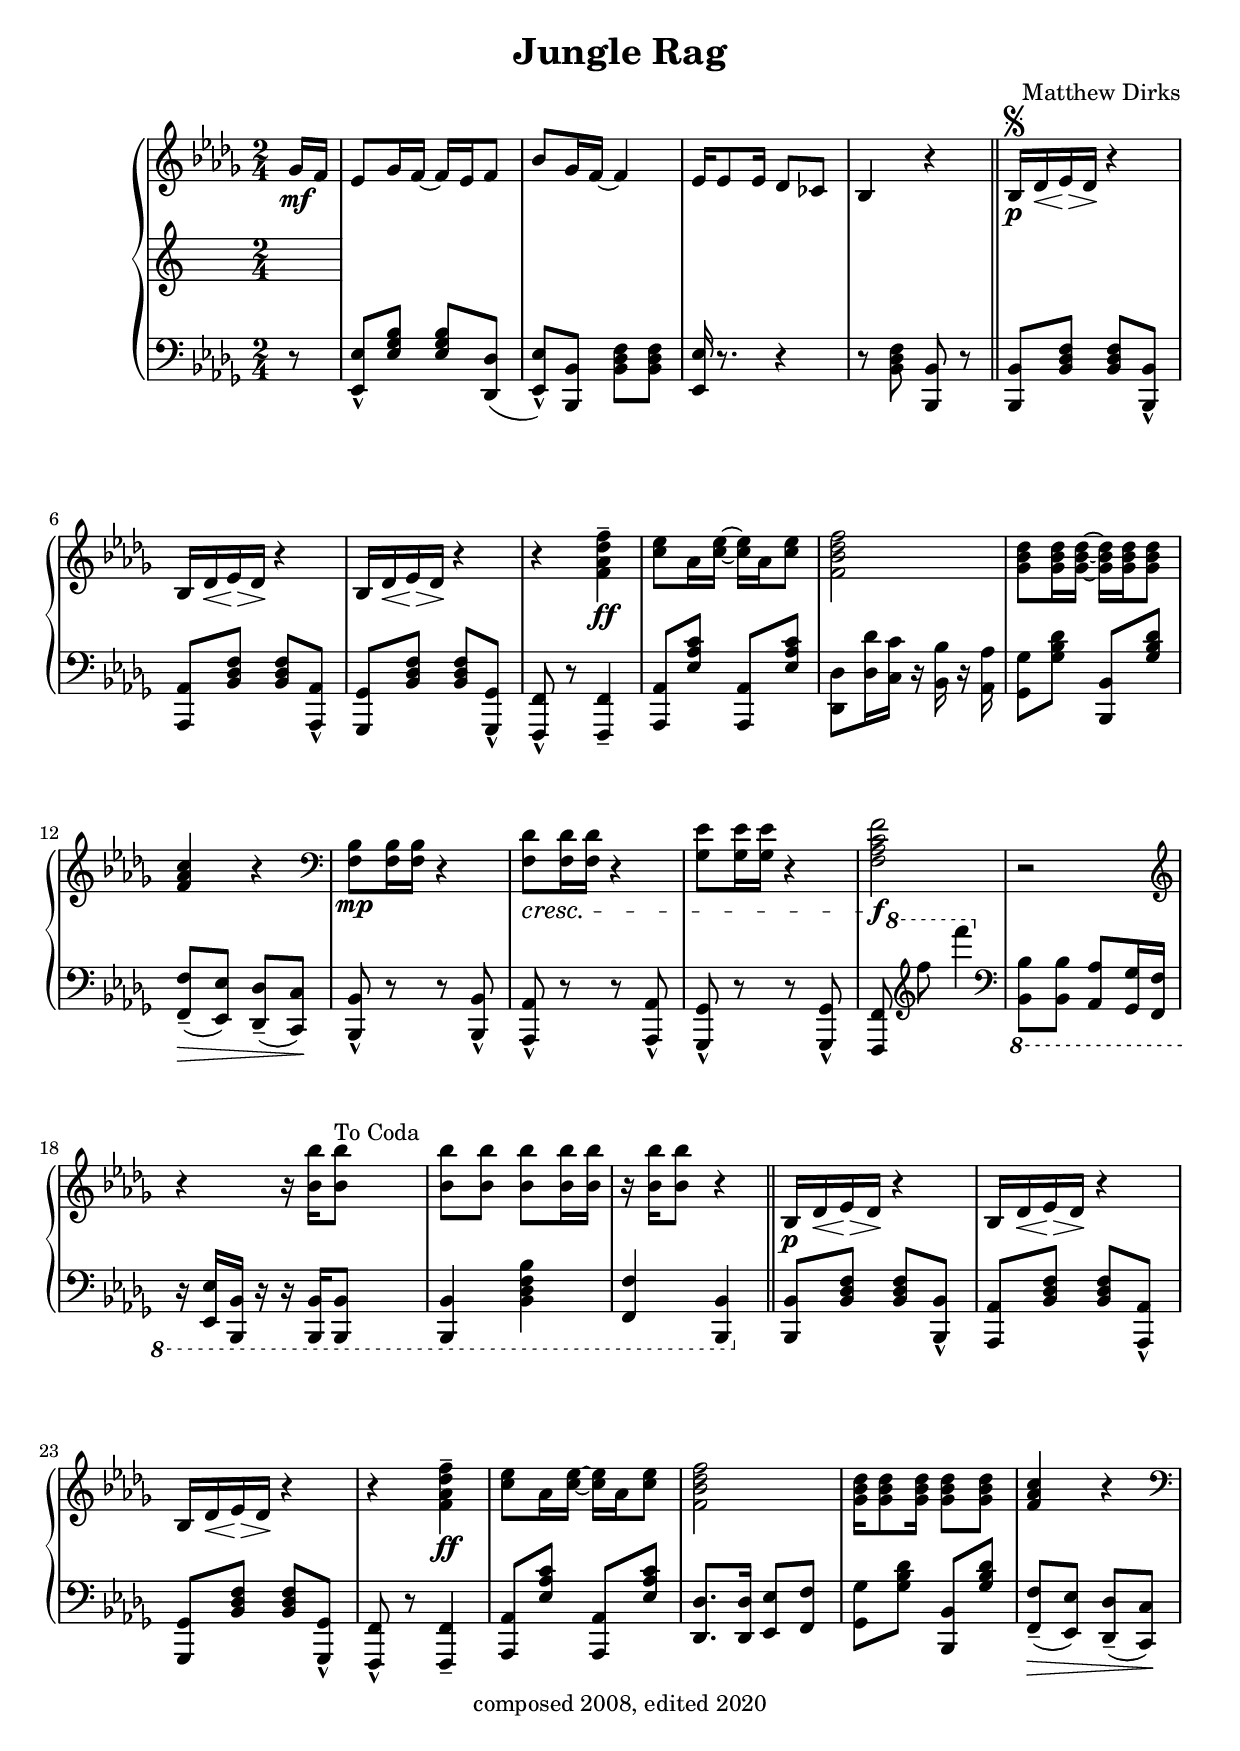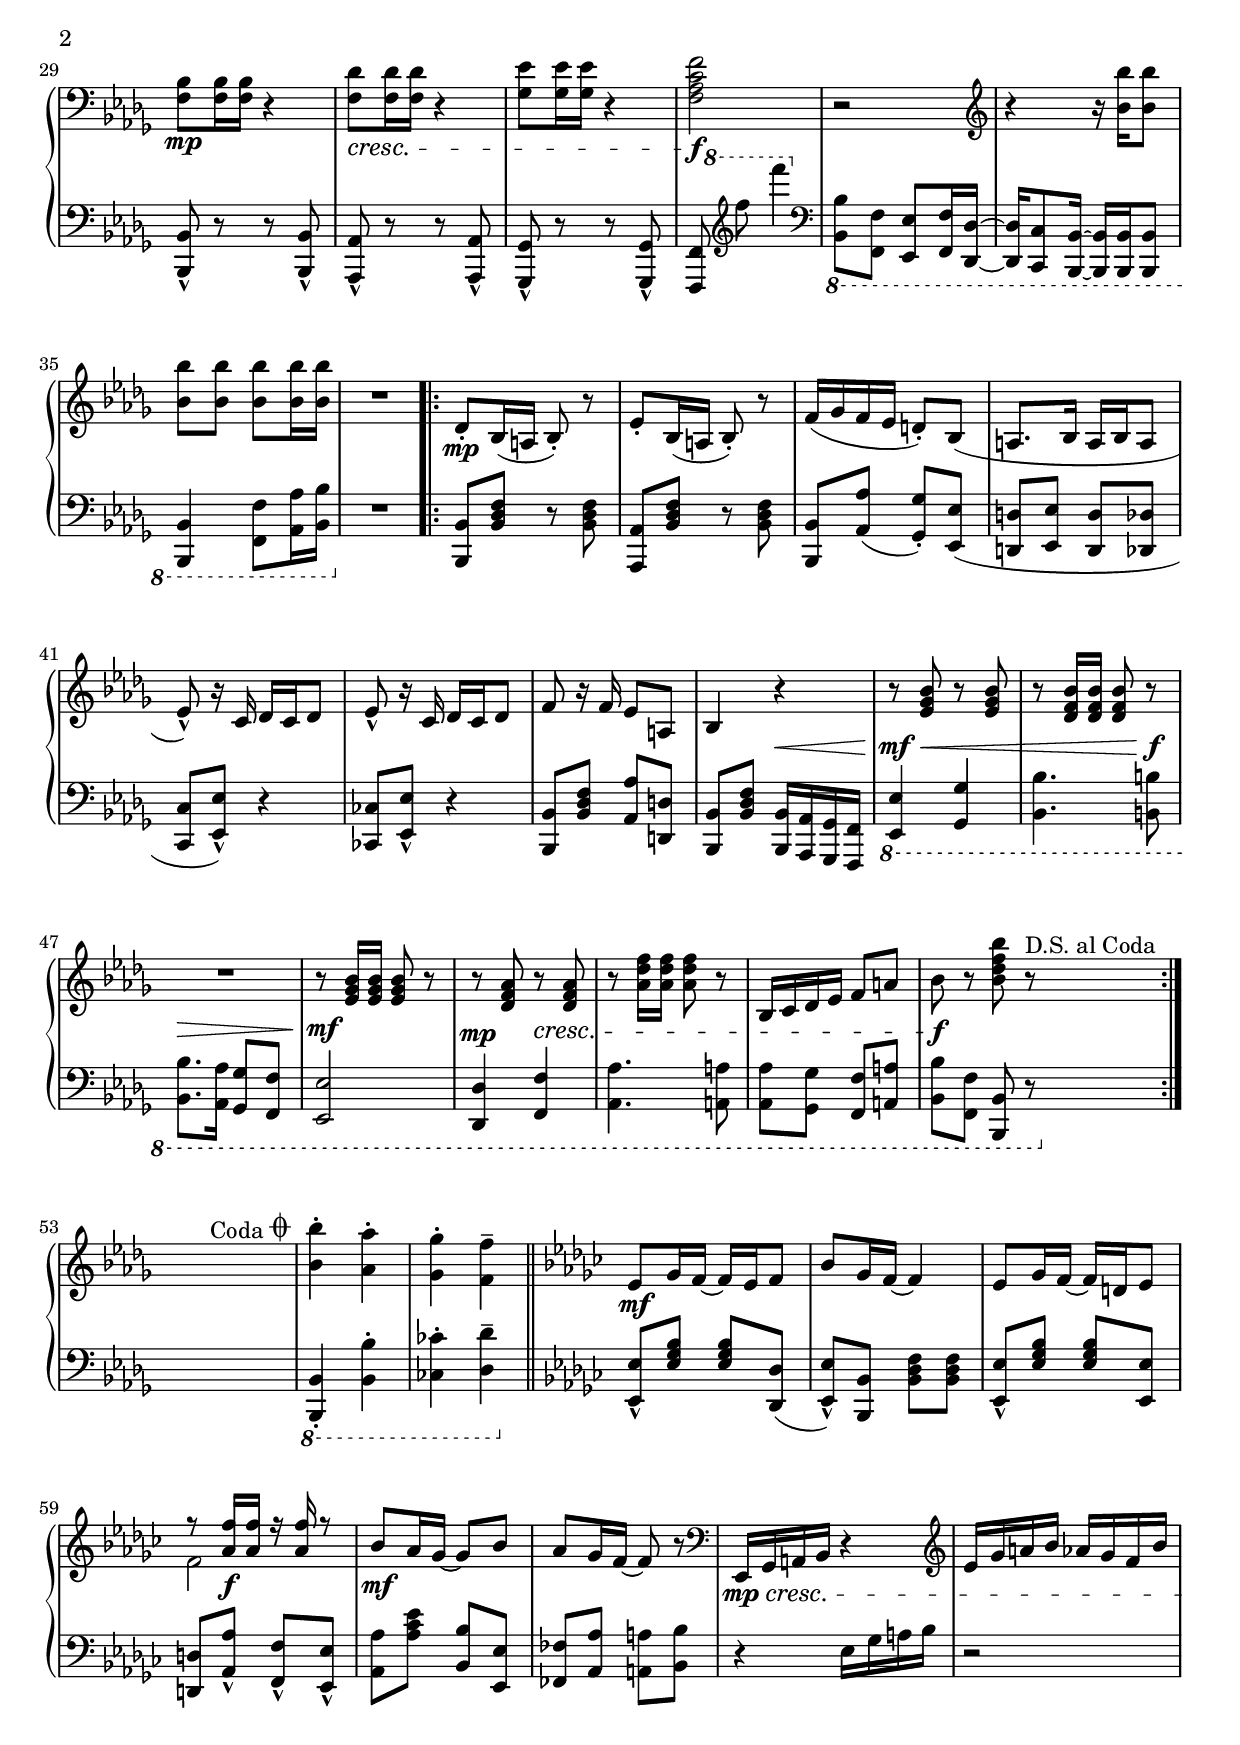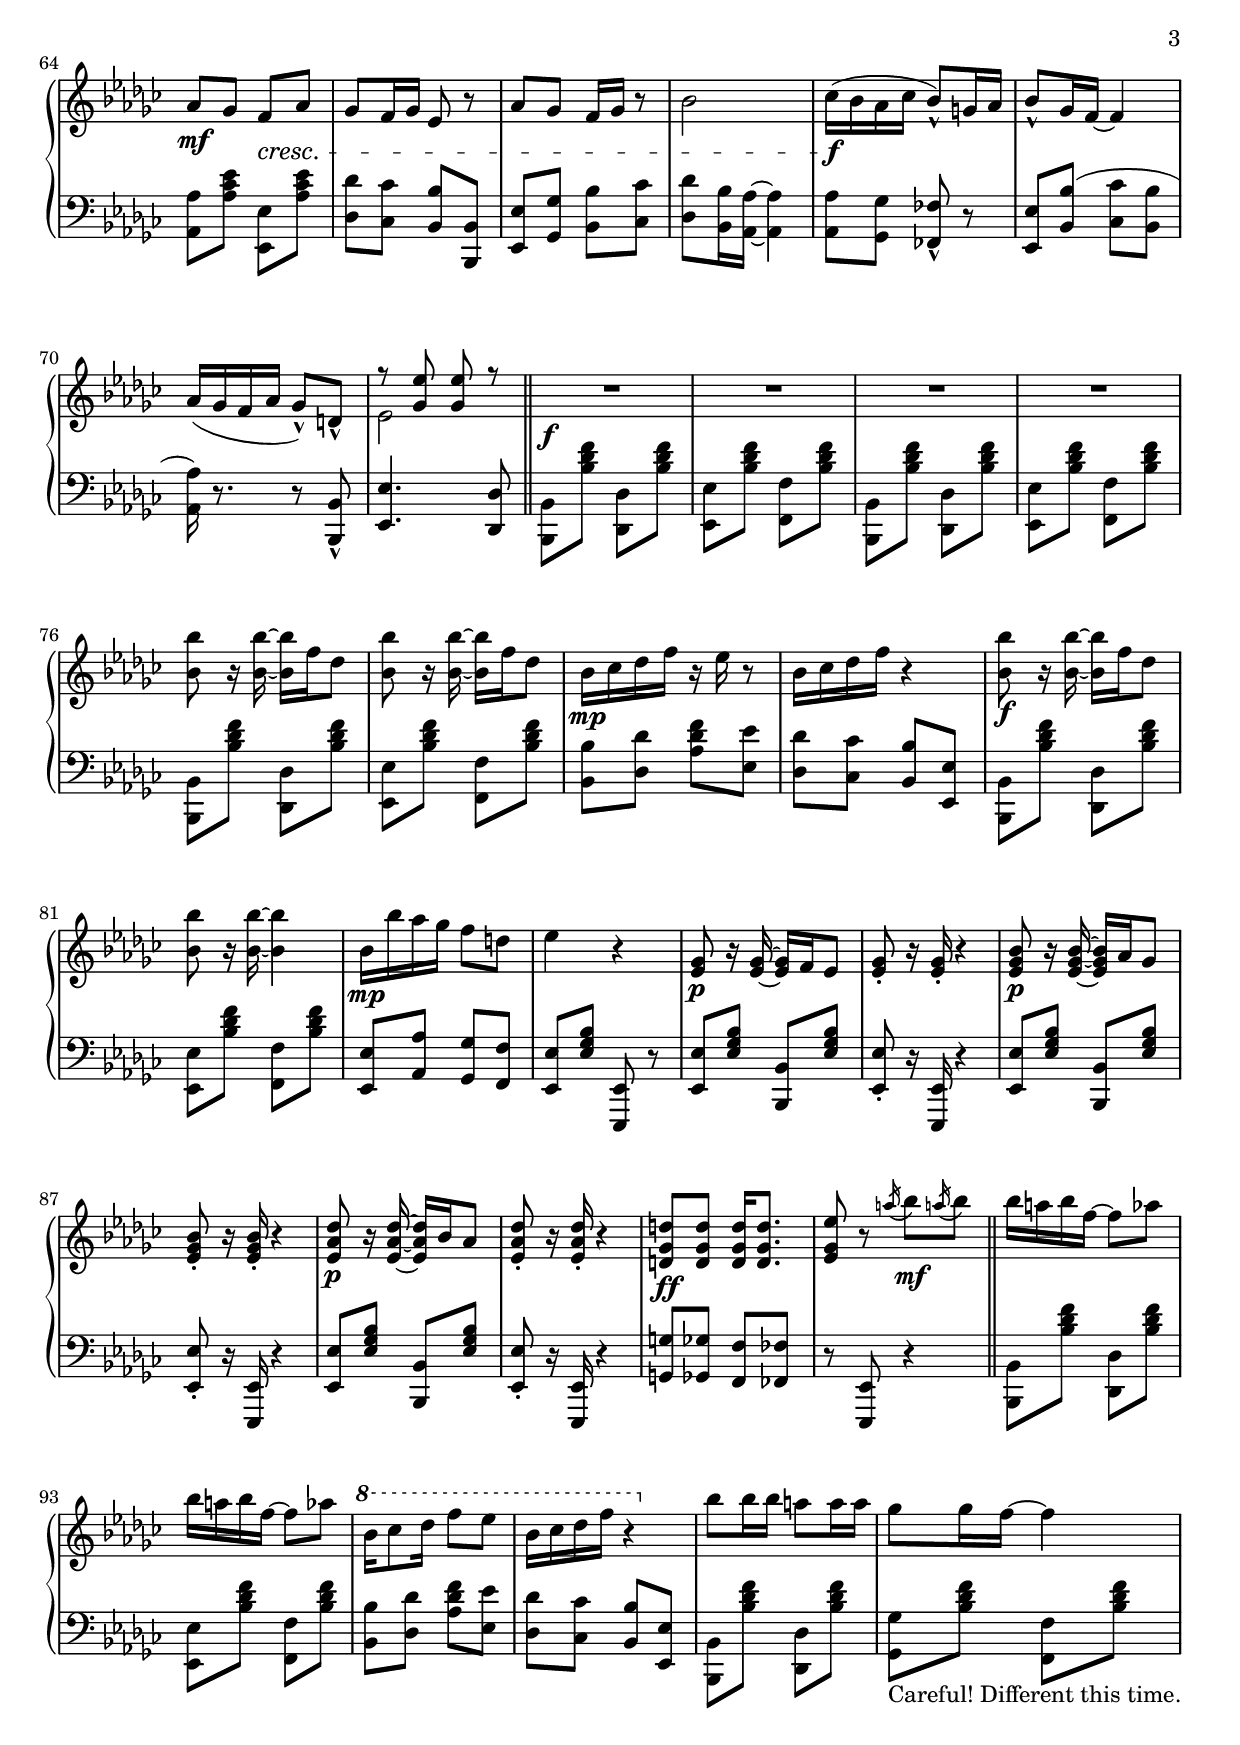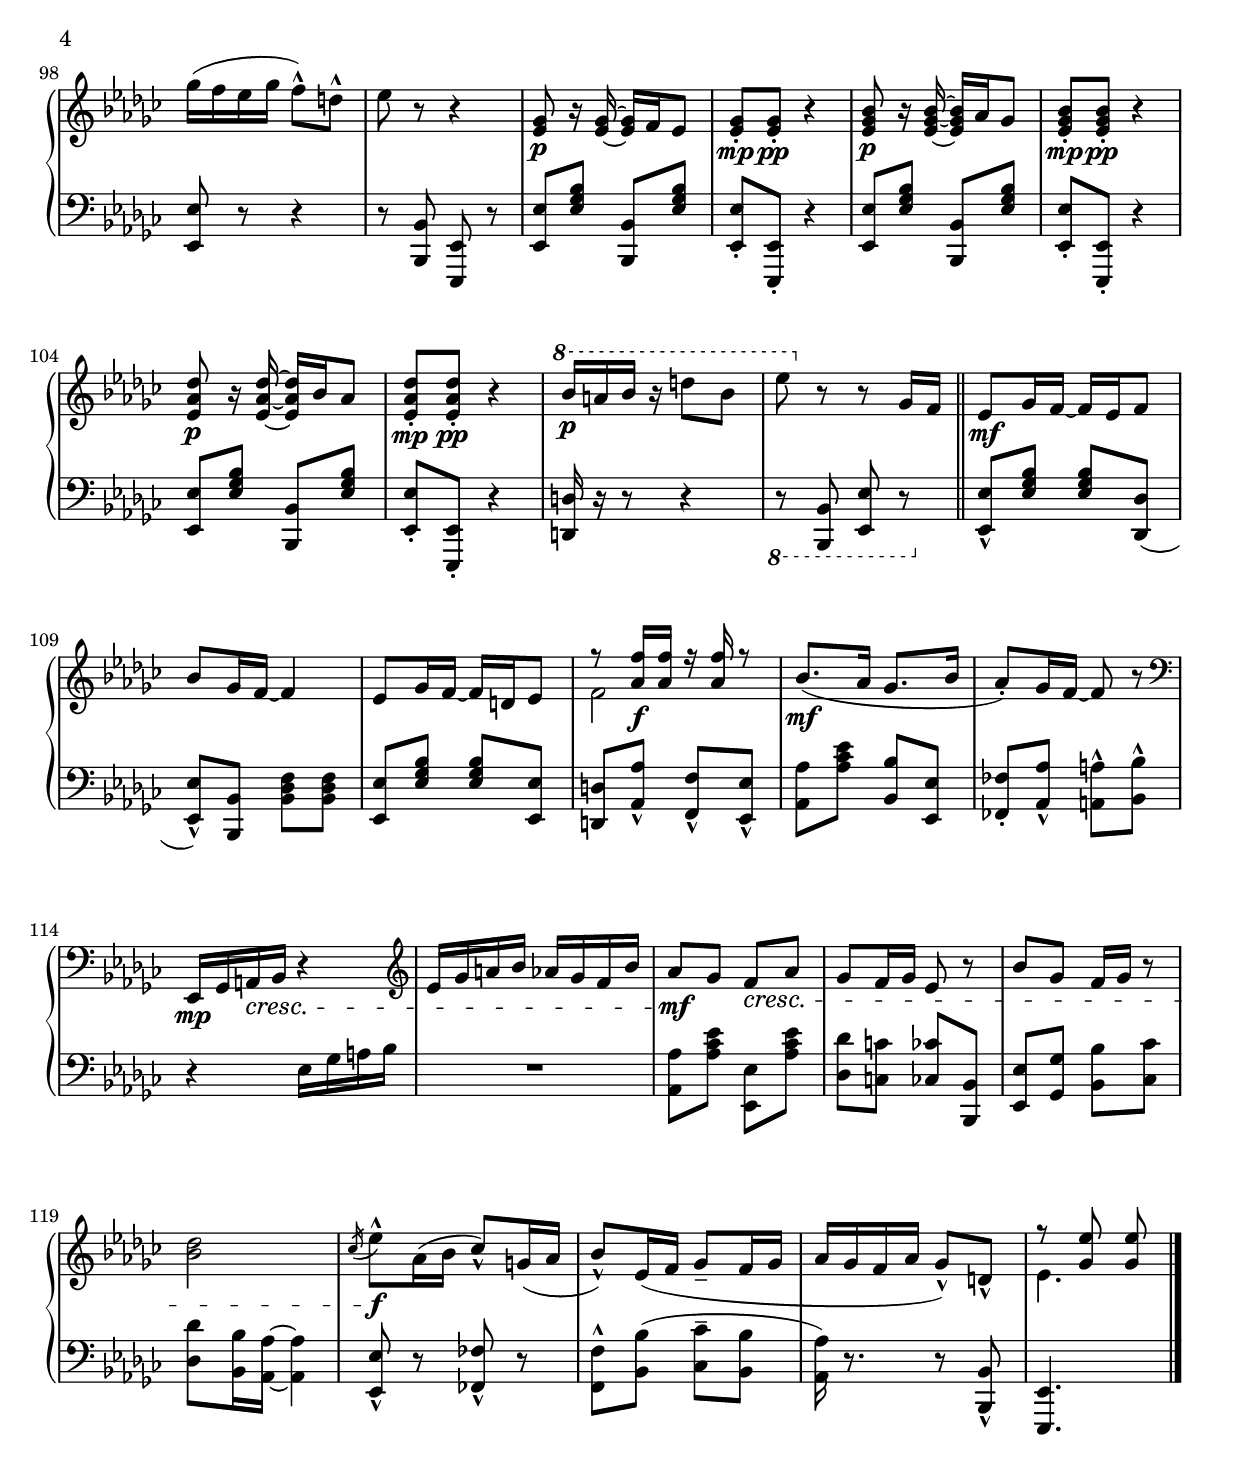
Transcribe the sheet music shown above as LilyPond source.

\version "2.18.2"

% Using A4 instead of letter allows this to fit on
% four pages instead of five.
% But if you want to change the size to letter,
% uncomment the following line:
%#(set-default-paper-size "letter") 

\header {
  title = "Jungle Rag"
  composer = "Matthew Dirks"
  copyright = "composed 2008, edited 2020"
}

\score {
  \relative c'' {
    \new PianoStaff
    <<
      \new Staff = "up" { % right hand staff
	\clef treble
	\key bes \minor
	\time 2/4
				% Four-plus-pickup bar intro
	\partial 8 ges16\mf f | % pickup measure
	ees8 ges16 f~ f ees f8 |
	bes8 ges16 f~ f4 |
	ees16 es8 ees16 des8 ces |
	bes4 r4 \bar "||"
	% Strain 1, first time
	bes16\p\segno des\< ees\> des\! r4 |
	\repeat unfold 2 {bes16 des\< ees\> des\! r4} |
	r4 <f\tenuto aes des f>\ff |
	<c' ees>8 aes16 <c ees>~ <c ees> aes <c ees>8 |
	<f, bes des f>2 |
	<ges bes des>8 <ges bes des>16 <ges bes des>~
	<ges bes des> <ges bes des> <ges bes des>8 |
	<f aes c>4 r4 | % Decrescendo supplied in LH part
	\clef bass
	<f, bes>8\mp <f bes>16 <f bes> r4 |
	% The following line is tweaked
	% slightly from the 2008 version:
	% changed bottom note from aes to f,
	% kept this bar in bass clef instead of treble
	<f des'>8\cresc <f des'>16 <f des'> r4 |
	<ges ees'>8 <ges ees'>16 <ges ees'> r4 |
	% Change from 2008 version: move f mark earlier
	<f aes c f>2\f | % end cresc. from three bars ago
	r2 \clef treble |
	\textLengthOn
	r4 r16 <bes' bes'>16 <bes bes'>8^"To Coda"
	<bes bes'> <bes bes'> <bes bes'>
	<bes bes'>16 <bes bes'> |
	r16 <bes bes'> <bes bes'>8 r4
	% Strain 1, second time
	\bar "||"
	bes,16\p des\< ees\> des\! r4 |
	\repeat unfold 2 {bes16 des\< ees\> des\! r4} |
	r4 <f\tenuto aes des f>\ff |
	<c' ees>8 aes16 <c ees>~ <c ees> aes <c ees>8 |
	<f, bes des f>2 |
	%<ges bes des>8 <ges bes des>16 <ges bes des>~
	%<ges bes des> <ges bes des> <ges bes des>8 |
	<ges bes des>16 <ges bes des>8 <ges bes des>16
	<ges bes des>8 <ges bes des>
	<f aes c>4 r4 |
	\clef bass
	<f, bes>8\mp <f bes>16 <f bes> r4 |
	<f des'>8\cresc <f des'>16 <f des'> r4 |
	<ges ees'>8 <ges ees'>16 <ges ees'> r4 |
	<f aes c f>2\f | % end cresc. from three bars ago
	r2 \clef treble |
	r4 r16 <bes' bes'>16 <bes bes'>8 |
	<bes bes'> <bes bes'> <bes bes'> <bes bes'>16 <bes bes'> |
	R2 % center rest
				% Strain 2, RH
	\repeat volta 2 {
	  des,8\staccato\mp bes16( a bes8)\staccato r8 |
	  ees\staccato bes16( a bes8)\staccato r8 |
	  f'16( ges f ees d8)\staccato bes8( |
	  a8. bes16 a16 bes a8 |
	  ees'8\marcato) r16 c16 des c des8 |
	  ees8\marcato r16 c16 des c des8 |
	  f8 r16 f16 ees8 a, |
	  bes4 r4 |
	  r8 <ees ges bes> r8 <ees ges bes> |
	  r8 <des f bes>16 <des f bes> <des f bes>8 r8 |
	  R2 | % center rest in measure
	  r8 <ees ges bes>16 <ees ges bes> <ees ges bes>8 r8 |
	  r8 <des f aes> r8 <des f aes> |
	  r8 <aes' des f>16 <aes des f> <aes des f>8 r8|
	  bes,16 c des ees f8 a |
	  bes r8 <bes des f bes> r8^"D.S. al Coda" |
	} % end repeat / end Strain 2
	
	% Coda / transition to trio
	\break
	s4 s8^"Coda" s8\coda | % Extra measure for spacing before coda
	<bes bes'>4\staccato  <aes aes'>\staccato |
	<ges ges'>\staccato <f f'>\tenuto \bar "||"

	% Trio, first time
	\key ees \minor
	ees8\mf ges16 f~ f ees f8 |
	bes8 ges16 f~ f4
	ees8 ges16 f~ f d ees8 |
	% voiceOne gets upstems, voiceTwo gets downstems
	<<{\voiceOne r8 <aes f'>16\f <aes f'> r16 <aes f'> r8}
	  \new Voice {\voiceTwo f2} >> | 
	\oneVoice % Need this, else voiceOne behavior remains (and looks ugly)
	bes8\mf aes16 ges~ ges8 bes |
	aes ges16 f~ f8 r8 |
	\clef bass
	ees,,16\mp\cresc ges a bes r4 \clef treble |
	ees'16 ges a bes aes ges f bes |
	aes8\mf ges f\cresc aes |
	ges f16 ges ees8 r8 |
	aes ges f16 ges r8 |
	bes2 |
	ces16(\f bes aes ces bes8)\marcato g16 aes |
	bes8\marcato ges16 f~ f4 |
	aes16( ges f aes ges8)\marcato d\marcato |

	<< {\voiceOne r8 <ges ees'> <ges ees'> r8}
	   \new Voice {\voiceTwo ees2} >> |
	\oneVoice

	% Four-bar vamp, RH (rests)
	\bar "||"
	R2\f R2 R2 R2 % center rests in measure

	% Fourth Strain, first time, RH
	\repeat unfold 2 {
	  <bes' bes'>8 r16 <bes bes'>16~ <bes bes'> f' des8
	} % end repeat
	bes16\mp ces des f r ees r8 |
	bes16 ces des f r4 |
	<bes, bes'>8\f r16 <bes bes'>16~ <bes bes'> f' des8 |
	<bes bes'> r16 <bes bes'>16~ <bes bes'>4 |
	bes16\mp bes' aes ges f8 d |
	ees4 r4 |
	<ees, ges>8\p r16 <ees ges>16~ <ees ges> f ees8 |
	<ees ges>8\staccato r16 <ees ges>16\staccato r4 |
	<ees ges bes>8\p r16 <ees ges bes>16~ <ees ges bes> aes ges8 |
	<ees ges bes>8\staccato r16 <ees ges bes>\staccato r4 |
	<ees aes des>8\p r16 <ees aes des>16~ <ees aes des> bes' aes8|
	<ees aes des>8\staccato r16 <ees aes des>\staccato r4
	<d ges d'>8\ff <d ges d'> <d ges d'>16 <d ges d'>8. |
	<ees ges ees'>8 r8
	
	
	% Fourth strain, second time
	% Change from 2008: added grace notes
	\acciaccatura a'16 bes8\mf \acciaccatura a!16 bes8 | % pickups
	\bar "||"
	\repeat unfold 2 {bes16 a bes f~ f8 aes}
	\ottava #1
	bes16 ces8 des16 f8 ees |
	bes16 ces des f r4 |
	\ottava #0
	bes,8 bes16 bes a8 a16 a |
	ges8 ges16 f~ f4 |
	ges16( f ees ges f8)\marcato d\marcato |
	ees8 r8 r4 |
	<ees, ges>8\p r16 <ees ges>16~ <ees ges> f ees8 |
	<ees ges>8\staccato\mp <ees ges>8\staccato\pp r4 |
	<ees ges bes>8\p r16 <ees ges bes>~ <ees ges bes> aes ges8 |
	<ees ges bes>\staccato\mp <ees ges bes>\staccato\pp r4 |
	<ees aes des>8\p r16 <ees aes des>~ <ees aes des> bes' aes8 |
	<ees aes des>\staccato\mp <ees aes des>\staccato\pp r4
	\ottava #1
	bes''16\p a bes r16 d8 bes |
	ees \ottava #0 r8 r8

	% Trio, second time
	ges,,16 f \bar "||"
	ees8\mf ges16 f~ f ees f8 |
	bes8 ges16 f~ f4 |
	ees8 ges16 f~ f d ees8 |
	<<{\voiceOne r8 <aes f'>16\f <aes f'> r16 <aes f'> r8}
	  \new Voice {\voiceTwo f2} >> | 
	\oneVoice
	bes8.\mf( aes16 ges8. bes16 |
	aes8\staccato) ges16 f~ f8 r8 \clef bass |
	ees,,16\mp ges a\cresc bes r4 \clef treble |
	ees'16 ges a bes aes ges f bes |
	aes8\mf ges f\cresc aes |
	ges8 f16 ges ees8 r8
	bes' ges f16 ges r8
	<bes des>2
	\acciaccatura ces16 ees8\marcato\f aes,16( bes ces8\marcato) g16( aes |
	bes8\marcato) ees,16( f ges8\tenuto f16 ges |
	aes ges f aes ges8\marcato) d\marcato
	<< {\voiceOne r8 <ges ees'> <ges ees'>}
	   \new Voice {\voiceTwo ees4.} >>
	\oneVoice \bar "|."	
      } % end right hand staff
      s8 % Compensate for pickup measure at beginning of piece

      % LEFT HAND
      \new Staff = "down" { % left hand staff
	\clef bass
	\key bes \minor
	%Four-plus-pickup bar intro
	\partial 8 r8 % pickup measure
	<ees,, ees'>\marcato <ees' ges bes> <ees ges bes> <des, des'>( |
	<ees ees'>\marcato) <bes bes'> <bes' des f> <bes des f> |
	<ees, ees'>16 r8. r4 |
	r8 <bes' des f> <bes, bes'> r8 | % double bar supplied by RH staff above

	% Strain 1, fist time, LH
	<bes bes'> <bes' des f> <bes des f> <bes, bes'>\marcato |
	<aes aes'> <bes' des f> <bes des f> <aes, aes'>\marcato |
	<ges ges'> <bes' des f> <bes des f> <ges, ges'>\marcato |
	<f f'>\marcato r8 <f f'>4\tenuto |
	<aes aes'>8 <ees'' aes c> <aes,, aes'> <ees'' aes c> |
	<des, des'>8 <des' des'>16 <c c'> r16 <bes bes'> r16 <aes aes'> |
	<ges ges'>8 <ges' bes des> <bes,, bes'> <ges'' bes des> |
	<f, f'>8\tenuto\>( <ees ees'>) <des des'>\tenuto( <c c'>\!) |
	<bes bes'>8\marcato r8 r8 <bes bes'>\marcato |
	<aes aes'>8\marcato r8 r8 <aes aes'>\marcato |
	<ges ges'>8\marcato r8 r8 <ges ges'>\marcato|
	%Fun cross-hands bit
	<<{\voiceOne % voiceOne = spacer rests
	   % Using spacer rests allows me to position
	   % the 8va a bit earlier than otherwise
	   % so it's clear that both of the treble Fs
	   % are 8va'd
	   s16 \ottava #1 s16 s8 s4 \ottava #0 } % end spacers
	  \new Voice {\voiceTwo % voiceTwo = treble notes, stems down
		      s8 %<f f'>8
		      \clef treble
		      f''''' f'4
		      \clef bass} % end voiceTwo
	  \new Voice {\voiceThree % voiceThree = bass Fs, stems up
		      <f,,,,,, f'>8 s8 s4} % end voiceThree
		    >> % end voiceTwo
	  \oneVoice
	| % bar check ends cross-hands bit

	\ottava #-1
	<bes bes'>8 <bes bes'> <aes aes'> <ges ges'>16 <f f'> |
	r16 <ees ees'> <bes bes'> r16 r16 <bes bes'> <bes bes'>8 |
	<bes bes'>4 <bes' des f bes> |
	<f f'>4 <bes, bes'> |
	\ottava #0

				% Strain 1, second time, LH
	<bes' bes'>8 <bes' des f> <bes des f> <bes, bes'>\marcato |
	<aes aes'> <bes' des f> <bes des f> <aes, aes'>\marcato |
	<ges ges'> <bes' des f> <bes des f> <ges, ges'>\marcato |
	<f f'>\marcato r8 <f f'>4\tenuto |
	<aes aes'>8 <ees'' aes c> <aes,, aes'> <ees'' aes c> |
	<des, des'>8. <des des'>16 <ees ees'>8 <f f'> |
	<ges ges'>8 <ges' bes des> <bes,, bes'> <ges'' bes des> |

	<f, f'>8\tenuto\>( <ees ees'>) <des des'>\tenuto( <c c'>\!) |
	<bes bes'>8\marcato r8 r8 <bes bes'>\marcato |
	<aes aes'>8\marcato r8 r8 <aes aes'>\marcato |
	<ges ges'>8\marcato r8 r8 <ges ges'>\marcato|
	%Fun cross-hands bit (repeated from above)
	<<{\voiceOne % voiceOne = spacer rests
	   % Using spacer rests allows me to position
	   % the 8va a bit earlier than otherwise
	   % so it's clear that both of the treble Fs
	   % are 8va'd
	   s16 \ottava #1 s16 s8 s4 \ottava #0 } % end spacers
	  \new Voice {\voiceTwo % voiceTwo = treble notes, stems down
		      s8 %<f f'>8
		      \clef treble
		      f''''' f'4
		      \clef bass} % end voiceTwo
	  \new Voice {\voiceThree % voiceThree = bass Fs, stems up
		      <f,,,,,, f'>8 s8 s4} % end voiceThree
		    >> % end voiceTwo
	  \oneVoice
	| % bar check ends cross-hands bit

	\ottava #-1
	<bes bes'>8 <f f'> <ees ees'> <f f'>16 <des des'>~ |
	<des des'>  <c c'>8 <bes bes'>16~ <bes bes'>
	<bes bes'> <bes bes'>8 |
	<bes bes'>4 <f' f'>8 <aes aes'>16 <bes bes'> |
	\ottava #0
	R2 | % center rest

				% Strain 2, LH
	<bes bes'>8 <bes' des f> r8 <bes des f> |
	<aes, aes'>8 <bes' des f> r8 <bes des f> |
	<bes, bes'>8 <aes' aes'>( <ges ges'>\staccato) <ees ees'>( |
	<d d'> <ees ees'> <d d'> <des des'> |
	<c c'> <ees ees'>\marcato) r4 |
	<ces ces'>8 <ees ees'>\marcato r4 |
	<bes bes'>8 <bes' des f> <aes aes'> <d, d'> |
	<bes bes'>8 <bes' des f>
	\dynamicUp
	<bes, bes'>16\< <aes aes'> <ges ges'> <f f'> |
	\ottava #-1
	<ees ees'>4\mf\< <ges ges'> |
	<bes bes'>4. <b b'>8\f |
	<bes bes'>8.\> <aes aes'>16 <ges ges'>8 <f f'> |
	<ees ees'>2\mf
	<des des'>4\mp <f f'>\cresc |
	<aes aes'>4. <a a'>8 
	<aes aes'>8 <ges ges'> <f f'> <a a'> |
	% The following measure corrects a typo from 2008:
	% final note should be octaved bes's, but 2008 has an aes
	% as the low note
	<bes bes'>\f <f f'> <bes, bes'> r8
	\ottava #0
	\dynamicNeutral

	
	% Coda / transition to trio, LH
	s2 %spacer measure
	\ottava #-1
	<bes bes'>4\staccato <bes' bes'>\staccato |
	<ces ces'>\staccato <des des'>\tenuto |
	\ottava #0
	% Trio LH, first time
	\key ees \minor
	<ees ees'>8\marcato <ees' ges bes>
	<ees ges bes> <des, des'>( |
	<ees ees'>\marcato) <bes bes'>
	<bes' des f> <bes des f> |
	<ees, ees'>\marcato <ees' ges bes>
	<ees ges bes> <ees, ees'> |
	<d d'> <aes' aes'>\marcato
	<f f'>\marcato <ees ees'>\marcato |
	<aes aes'>8 <aes' ces ees> <bes, bes'> <ees, ees'> |
	<fes fes'>8 <aes aes'> <a a'> <bes bes'> |
	r4 ees16 ges a bes |
	r2 |
	<aes, aes'>8 <aes' ces ees> <ees, ees'> <aes' ces ees> |
	<des, des'> <ces ces'> <bes bes'> <bes, bes'> |
	<ees ees'> <ges ges'> <bes bes'> <ces ces'> |
	<des des'> <bes bes'>16 <aes aes'>~ <aes aes'>4 |
	<aes aes'>8 <ges ges'> <fes fes'>\marcato r8 |
	<ees ees'>8 <bes' bes'>( <ces ces'> <bes bes'> |
	<aes aes'>16) r8. r8 <bes, bes'>8\marcato |
	<ees ees'>4. <des des'>8 |

	% LH: Four-bar vamp and fourth strain first time
	\repeat unfold 3 {
	<bes bes'>8 <bes'' des  f> <des,, des'> <bes'' des f> |
	<ees,, ees'> <bes'' des f> <f, f'> <bes' des f> | }
	<bes, bes'> <des des'> <aes' des f> <ees ees'> |
	<des des'> <ces ces'> <bes bes'> <ees, ees'> |
	<bes bes'>8 <bes'' des  f> <des,, des'> <bes'' des f> |
	<ees,, ees'> <bes'' des f> <f, f'> <bes' des f> |
	<ees,, ees'> <aes aes'> <ges ges'> <f f'> |
	<ees ees'> <ees' ges bes> <ees,, ees'> r8 |
	\repeat unfold 3 {
	<ees' ees'> <ees' ges bes> <bes, bes'> <ees' ges bes> |
	<ees, ees'>8\staccato r16 <ees, ees'>16 r4 | }
	< g' g'>8 <ges ges'> <f f'> <fes fes'> |
	r8 <ees, ees'> r4 |
	% Fourth strain, second time, LH
	<bes' bes'>8 <bes'' des  f> <des,, des'> <bes'' des f> |
	<ees,, ees'> <bes'' des f> <f, f'> <bes' des f> |
	<bes, bes'> <des des'> <aes' des f> <ees ees'> |
	<des des'> <ces ces'> <bes bes'> <ees, ees'> |
	<bes bes'>8 <bes'' des  f> <des,, des'> <bes'' des f> |
	<ges, ges'>8-"Careful! Different this time." <bes' des f> <f, f'> <bes' des f> |
	<ees,, ees'>8 r8 r4 |
	r8 <bes bes'> <ees, ees'> r8
	\repeat unfold 3 {
	<ees' ees'> <ees' ges bes> <bes, bes'> <ees' ges bes> |
	<ees, ees'>8\staccato <ees, ees'>\staccato r4 | }
	<d' d'>16 r16 r8 r4 |
	\ottava #-1
	r8 <bes, bes'> <ees ees'> r8
	\ottava #0

				% Trio, second time, LH
	<ees' ees'>8\marcato <ees' ges bes> <ees ges bes> <des, des'>( |
	<ees ees'>\marcato) <bes bes'> <bes' des f> <bes des f> |
	% Change from 2008: the <ees, ees'> octave
	% probably shouldn't be marcato
	<ees, ees'>8 <ees' ges bes> <ees ges bes> <ees, ees'> |
	<d d'> <aes' aes'>\marcato <f f'>\marcato <ees ees'>\marcato |
	<aes aes'> <aes' ces ees> <bes, bes'> <ees, ees'> |
	<fes fes'>\staccato <aes aes'>\marcato <a a'>\marcato <bes bes'>\marcato |
	r4 ees16 ges a bes |
	R2 |
	<aes, aes'>8 <aes' ces ees> <ees, ees'> <aes' ces ees> |
	<des, des'> <c c'> <ces ces'> <bes, bes'> |
	<ees ees'> <ges ges'> <bes bes'> <ces ces'> |
	<des des'>8 <bes bes'>16 <aes aes'>~ <aes aes'>4 |
	<ees ees'>8\marcato r8 <fes fes'>\marcato r8 |
	<f f'>\marcato <bes bes'>( <ces ces'\tenuto> <bes bes'> |
	<aes aes'>16) r8. r8 <bes, bes'>\marcato |
	<ees, ees'>4.
	%There should be a spacer rest here,
	% but putting it in creates an extra (empty) measure
	% so comment it out:
	%s8  % Compensate for pickup measure at beginning of piece
	
	} % end left hand staff
    >>
  } % end relative
} % end score
